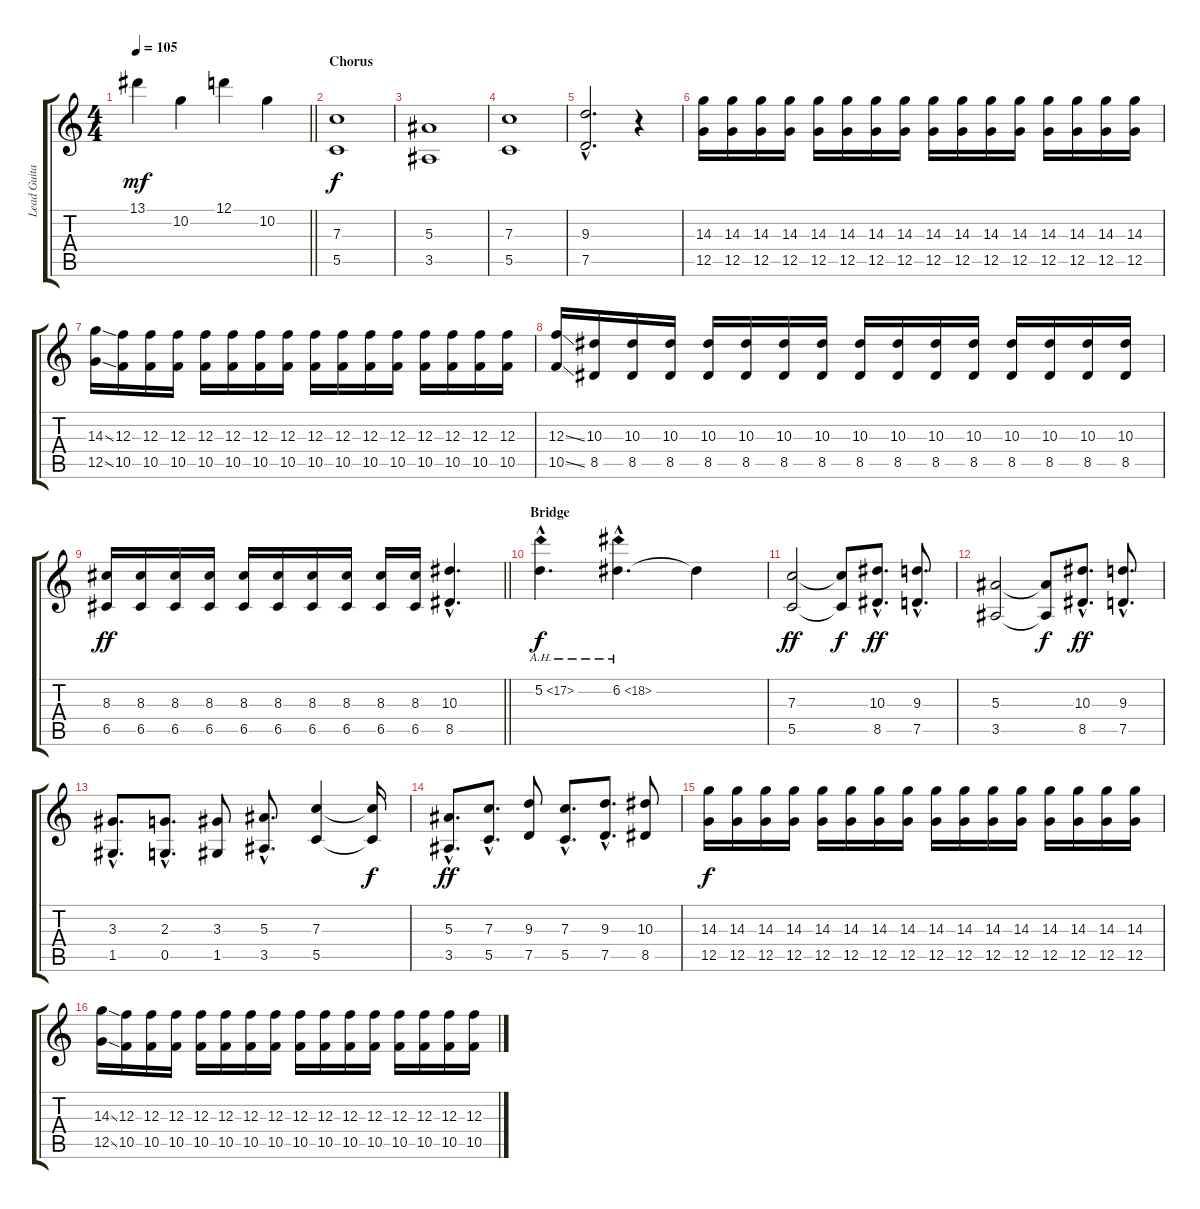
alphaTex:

\track ("Lead Guitar" "Lead Guita") {instrument distortionguitar}
\staff {score tabs}
\tuning (D4 A3 F3 C3 G2 C2) {hide}
\ts (4 4)
\tempo 105
\clef g2
\barLineRight lightlight
\ks c
13.1.4{dy mf} 10.2.4 12.1.4 10.2.4 |
\section ("" "Chorus")
(7.3 5.5).1{dy f volume 10} |
(5.3 3.5).1 |
(7.3 5.5).1 |
(9.3{hac} 7.5{hac}).2{d} r.4 |
(14.3 12.5).16 (14.3 12.5).16 (14.3 12.5).16 (14.3 12.5).16 (14.3 12.5).16 (14.3 12.5).16 (14.3 12.5).16 (14.3 12.5).16 (14.3 12.5).16 (14.3 12.5).16 (14.3 12.5).16 (14.3 12.5).16 (14.3 12.5).16 (14.3 12.5).16 (14.3 12.5).16 (14.3 12.5).16 |
(14.3{ss} 12.5{ss}).16 (12.3 10.5).16 (12.3 10.5).16 (12.3 10.5).16 (12.3 10.5).16 (12.3 10.5).16 (12.3 10.5).16 (12.3 10.5).16 (12.3 10.5).16 (12.3 10.5).16 (12.3 10.5).16 (12.3 10.5).16 (12.3 10.5).16 (12.3 10.5).16 (12.3 10.5).16 (12.3 10.5).16 |
(12.3{ss} 10.5{ss}).16 (10.3 8.5).16 (10.3 8.5).16 (10.3 8.5).16 (10.3 8.5).16 (10.3 8.5).16 (10.3 8.5).16 (10.3 8.5).16 (10.3 8.5).16 (10.3 8.5).16 (10.3 8.5).16 (10.3 8.5).16 (10.3 8.5).16 (10.3 8.5).16 (10.3 8.5).16 (10.3 8.5).16 |
\barLineRight lightlight
(8.3 6.5).16{dy ff} (8.3 6.5).16 (8.3 6.5).16 (8.3 6.5).16 (8.3 6.5).16 (8.3 6.5).16 (8.3 6.5).16 (8.3 6.5).16 (8.3 6.5).16 (8.3 6.5).16 (10.3{hac} 8.5{hac}).4{d} |
\section ("" "Bridge")
5.2{ah 12 hac}.4{d dy f} 6.2{ah 12 hac}.4{d} 6.2{t}.4 |
(7.3 5.5).2{dy ff volume 16} (7.3{t} 5.5{t}).8{dy f} (10.3{hac} 8.5{hac}).8{d dy ff} (9.3{hac} 7.5{hac}).8{d} |
(5.3 3.5).2 (5.3{t} 3.5{t}).8{dy f} (10.3{hac} 8.5{hac}).8{d dy ff} (9.3{hac} 7.5{hac}).8{d} |
(3.3{hac} 1.5{hac}).8{d} (2.3{hac} 0.5{hac}).8{d} (3.3 1.5).8 (5.3{hac} 3.5{hac}).8{d} (7.3 5.5).4 (7.3{t} 5.5{t}).16{dy f} |
(5.3{hac} 3.5{hac}).8{d dy ff} (7.3{hac} 5.5{hac}).8{d} (9.3 7.5).8 (7.3{hac} 5.5{hac}).8{d} (9.3{hac} 7.5{hac}).8{d} (10.3 8.5).8 |
(14.3 12.5).16{dy f} (14.3 12.5).16 (14.3 12.5).16 (14.3 12.5).16 (14.3 12.5).16 (14.3 12.5).16 (14.3 12.5).16 (14.3 12.5).16 (14.3 12.5).16 (14.3 12.5).16 (14.3 12.5).16 (14.3 12.5).16 (14.3 12.5).16 (14.3 12.5).16 (14.3 12.5).16 (14.3 12.5).16 |
(14.3{ss} 12.5{ss}).16 (12.3 10.5).16 (12.3 10.5).16 (12.3 10.5).16 (12.3 10.5).16 (12.3 10.5).16 (12.3 10.5).16 (12.3 10.5).16 (12.3 10.5).16 (12.3 10.5).16 (12.3 10.5).16 (12.3 10.5).16 (12.3 10.5).16 (12.3 10.5).16 (12.3 10.5).16 (12.3 10.5).16
